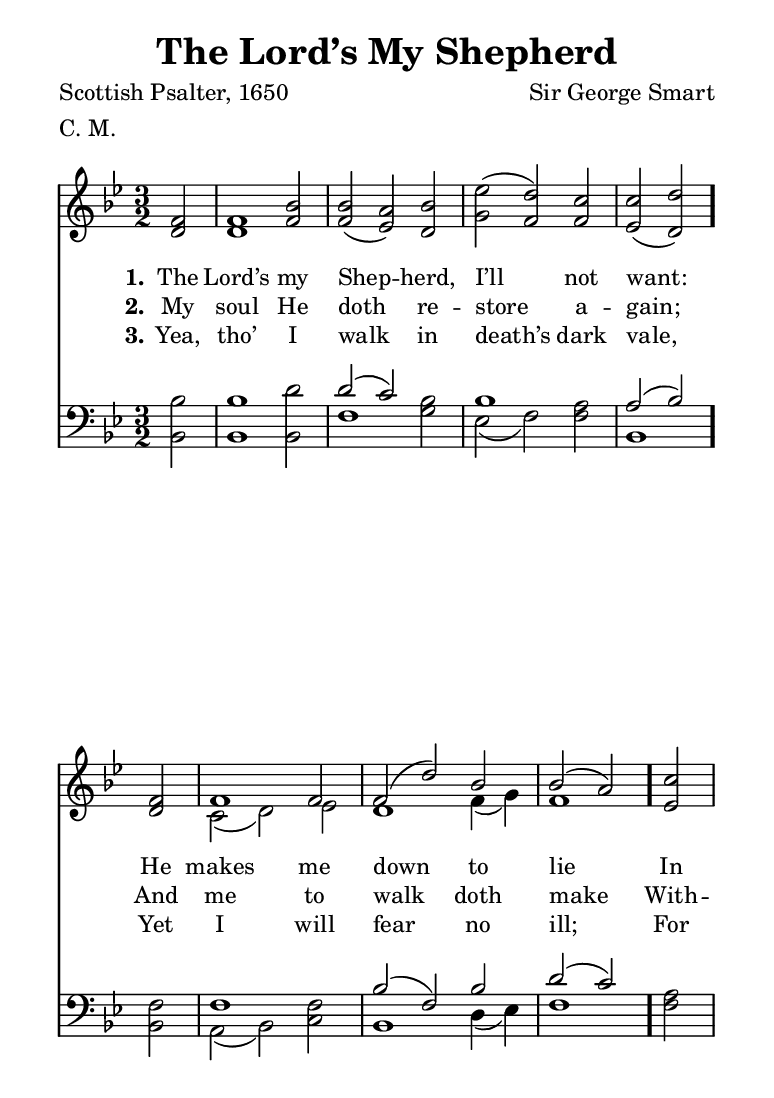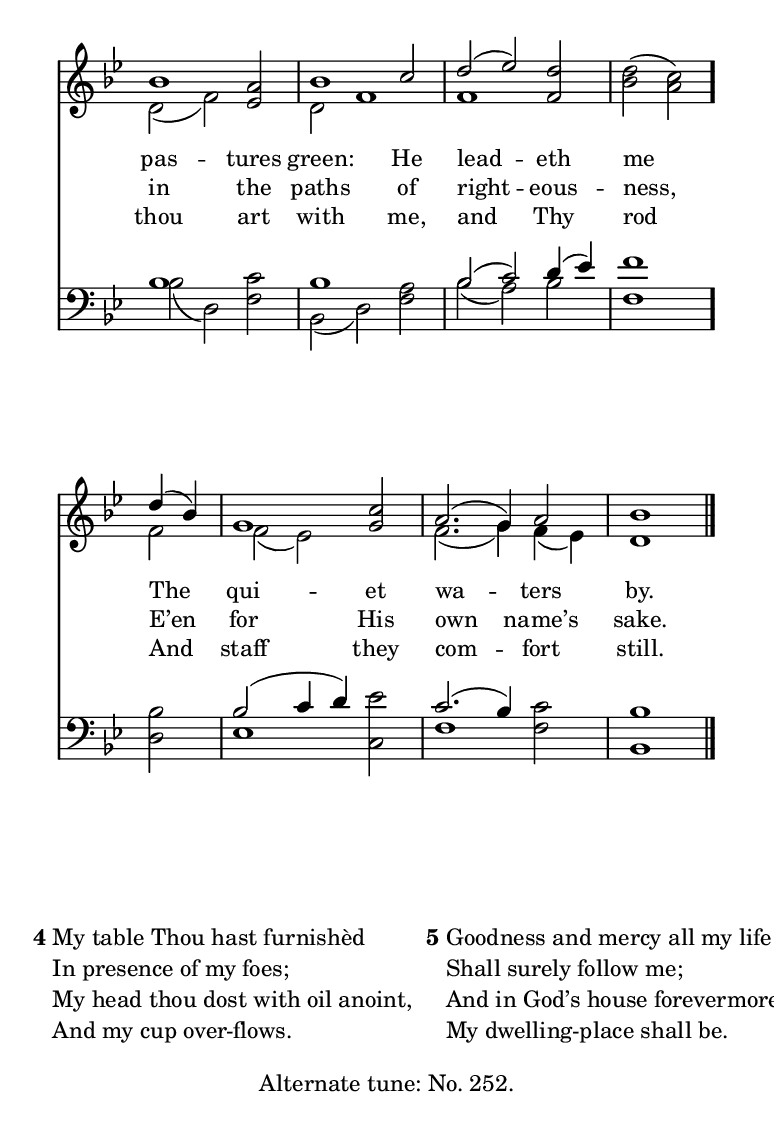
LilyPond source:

\include "common/global.ily"
\paper {
  \include "common/paper.ily"
  %ragged-bottom = ##t
  ragged-last-bottom = ##t
  %systems-per-page = ##f
  %page-count = ##f
  system-count = #(cond (is-eogsized 2) (#t #f))
}

\header{
  hymnnumber = "143"
  title = "The Lord’s My Shepherd"
  tunename = "Wiltshire"
  meter = "C. M."
  poet = "Scottish Psalter, 1650"
  composer = "Sir George Smart"
  %copyright = ""
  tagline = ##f
}

% for fermata in MIDI
ta = { \tempo 2=80 }
tb = { \tempo 2=40 }

global = {
  \include "common/overrides.ily"
  \override Staff.TimeSignature.style = #'numbered
  \time 3/2
  \override Score.MetronomeMark.transparent = ##t % hide all fermata changes too
  \ta
  \key bes \major
  \partial 2
  \autoBeamOff
}

notesSoprano = {
\global
\relative c' {

  f2 | f1 bes2 | bes( a) bes | ees( d) c | c( d)
  f,2 | f1 f2 | f( d') bes | bes( a)
  c2 | bes1 a2 | bes1 c2 | d( ees) d | d( c)
  d4( bes) | g1 c2 | a2.( g4) a2 | bes1
  \bar "|."

}
}

notesAlto = {
\global
\relative e' {

  d2 | d1 f2 | f( ees) d | g( f) f | ees( d)
  d2 | c( d) ees | d1 f4( g) | f1
  ees2 | d( f) ees | d f1 | f1 f2 | bes( a)
  f2 | f( ees) g | f2.( g4) f4( ees) | d1

}
}

notesTenor = {
\global
\relative a {

  bes2 | bes1 d2 | d( c) bes | bes1 a2 | a( bes)
  f2 | f1 f2 | bes( f) bes | d( c)
  a2 | bes1 c2 | bes1 a2 | bes2( c) d4( ees) | f1
  bes,2 | bes( c4 d) ees2 | c2.( bes4) c2 | bes1

}
}

notesBass = {
\global
\relative f, {

  bes2 | bes1 bes2 | f'1 g2 | ees( f) f | bes,1
  bes2 | a( bes) c | bes1 d4( ees) | f1
  f2 | bes( d,) f | bes,( d) f | bes( a) bes | f1
  d2 | ees1 c2 | f1 f2 | bes,1

}
}

wordsA = \lyricmode {
\set stanza = "1."

The Lord’s my Shep -- herd, I’ll not want: \bar "."
He makes me down to lie \bar "."
In pas -- tures green: He lead -- eth me \bar "."
The qui -- et wa -- ters by. \bar "."

}

wordsB = \lyricmode {
\set stanza = "2."

My soul He doth re -- store a -- gain;
And me to walk doth make
With -- in the paths of right -- eous -- ness,
E’en for His own name’s sake.

}

wordsC = \lyricmode {
\set stanza = "3."

Yea, tho’ I walk in death’s dark vale,
Yet I will fear no ill;
For thou art with me, and Thy rod
And staff they com -- fort still.

}

wordsD = \markuplist {

\line { My table Thou hast furnishèd }
\line { In presence of my foes; }
\line { My head thou dost with oil anoint, }
\line { And my cup over-flows. }

}

wordsE = \markuplist {

\line { Goodness and mercy all my life }
\line { Shall surely follow me; }
\line { And in God’s house forevermore }
\line { My dwelling-place shall be. }

}

\score {
  \context ChoirStaff <<
    \context Staff = upper <<
      \set Staff.autoBeaming = ##f
      \set ChoirStaff.systemStartDelimiter = #'SystemStartBar
      \set ChoirStaff.printPartCombineTexts = ##f
      \partcombine #'(2 . 9) \notesSoprano \notesAlto
      \context NullVoice = sopranos { \voiceOne << \notesSoprano >> }
      \context NullVoice = altos { \voiceTwo << \notesAlto >> }
      \context Lyrics = one   \lyricsto sopranos \wordsA
      \context Lyrics = two   \lyricsto sopranos \wordsB
      \context Lyrics = three \lyricsto sopranos \wordsC
    >>
    \context Staff = men <<
      \set Staff.autoBeaming = ##f
      \clef bass
      \set ChoirStaff.printPartCombineTexts = ##f
      \partcombine #'(2 . 9) \notesTenor \notesBass
      \context NullVoice = tenors { \voiceOne << \notesTenor >> }
      \context NullVoice = basses { \voiceTwo << \notesBass >> }
    >>
  >>
  \layout {
    \include "common/layout.ily"
  }
  \midi{
    \include "common/midi.ily"
  }
}

\noPageBreak

\markup { \fill-line {
  \hspace #0.1
  \line{ \bold 4 \column { \wordsD } }
  \hspace #0.1
  \line{ \bold 5 \column { \wordsE } }
  \hspace #0.1
} }

\noPageBreak

\markup { \vspace #1.4 \fill-line { \line { Alternate tune: No. 252. } } }

\version "2.19.49"  % necessary for upgrading to future LilyPond versions.

% vi:set et ts=2 sw=2 ai nocindent syntax=lilypond:
